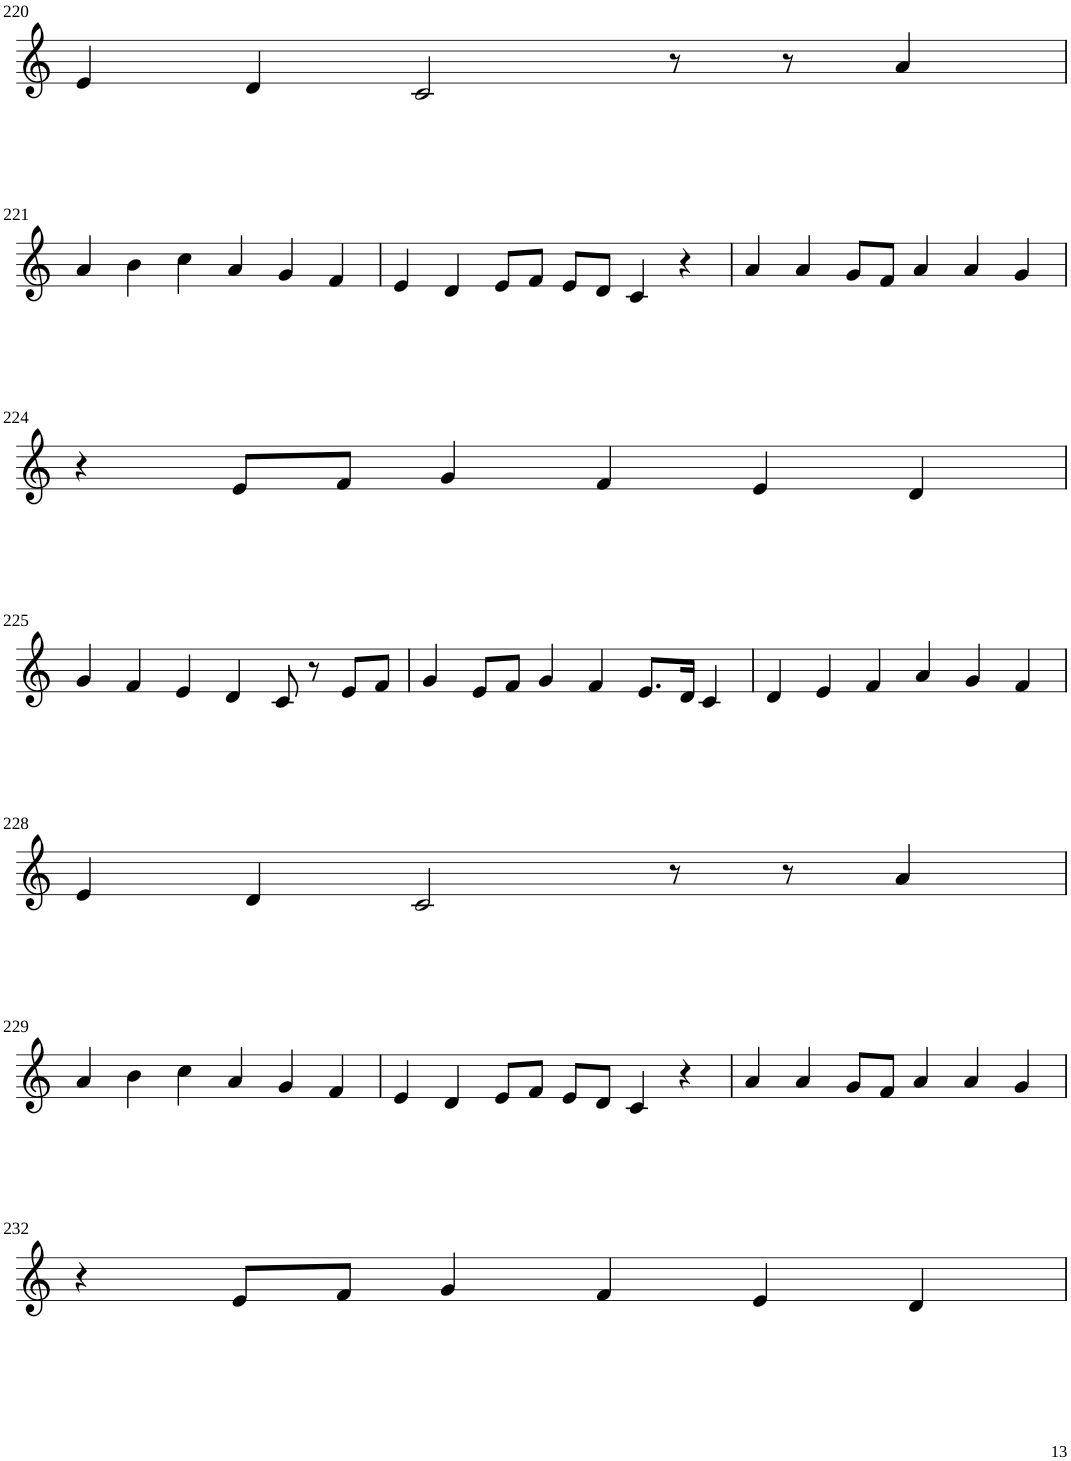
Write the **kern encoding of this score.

**kern
*part1
*staff1
*I"Violin
!!LO:PB:g=z
*clefG2
*k[]
*M6/4
=220
4e/
4d/
2c/
8r
8r
4a/
!!LO:LB:g=z
=221
4a/
4b\
4cc\
4a/
4g/
4f/
=222
4e/
4d/
8e/L
8f/J
8e/L
8d/J
4c/
4r
=223
4a/
4a/
8g/L
8f/J
4a/
4a/
4g/
!!LO:LB:g=z
=224
4r
8e/L
8f/J
4g/
4f/
4e/
4d/
!!LO:LB:g=z
=225
4g/
4f/
4e/
4d/
8c/
8r
8e/L
8f/J
=226
4g/
8e/L
8f/J
4g/
4f/
8.e/L
16d/Jk
4c/
=227
4d/
4e/
4f/
4a/
4g/
4f/
!!LO:LB:g=z
=228
4e/
4d/
2c/
8r
8r
4a/
!!LO:LB:g=z
=229
4a/
4b\
4cc\
4a/
4g/
4f/
=230
4e/
4d/
8e/L
8f/J
8e/L
8d/J
4c/
4r
=231
4a/
4a/
8g/L
8f/J
4a/
4a/
4g/
!!LO:LB:g=z
=232
4r
8e/L
8f/J
4g/
4f/
4e/
4d/
=
*-
